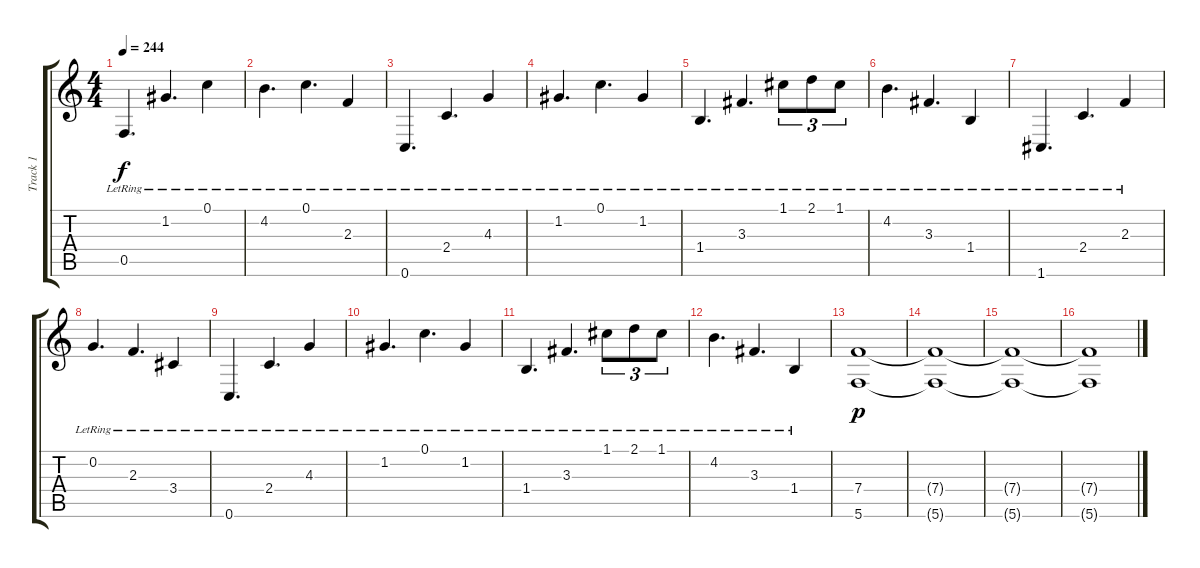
\track ("Track 1" "Track 1") {instrument distortionguitar}
\staff {score tabs}
\tuning (C4 G3 Eb3 Bb2 F2 C2) {hide}
\ts (4 4)
\tempo 244
\clef g2
\ks c
0.5{lr}.4{d dy f instrument electricguitarmuted} 1.2{lr}.4{d} 0.1{lr}.4 |
4.2{lr}.4{d} 0.1{lr}.4{d} 2.3{lr}.4 |
0.6{lr}.4{d} 2.4{lr}.4{d} 4.3{lr}.4 |
1.2{lr}.4{d} 0.1{lr}.4{d} 1.2{lr}.4 |
1.4{lr}.4{d balance 8} 3.3{lr}.4{d} 1.1{lr}.8{tu (3 2)} 2.1{lr}.8{tu (3 2)} 1.1{lr}.8{tu (3 2)} |
4.2{lr}.4{d} 3.3{lr}.4{d} 1.4{lr}.4 |
1.6{lr}.4{d} 2.4{lr}.4{d} 2.3{lr}.4 |
0.2{lr}.4{d} 2.3{lr}.4{d} 3.4{lr}.4 |
0.6{lr}.4{d} 2.4{lr}.4{d} 4.3{lr}.4 |
1.2{lr}.4{d} 0.1{lr}.4{d} 1.2{lr}.4 |
1.4{lr}.4{d} 3.3{lr}.4{d} 1.1{lr}.8{tu (3 2)} 2.1{lr}.8{tu (3 2)} 1.1{lr}.8{tu (3 2)} |
4.2{lr}.4{d} 3.3{lr}.4{d} 1.4{lr}.4 |
(7.4 5.6).1{dy p balance 16 instrument distortionguitar} |
(7.4{t} 5.6{t}).1 |
(7.4{t} 5.6{t}).1 |
(7.4{t} 5.6{t}).1
